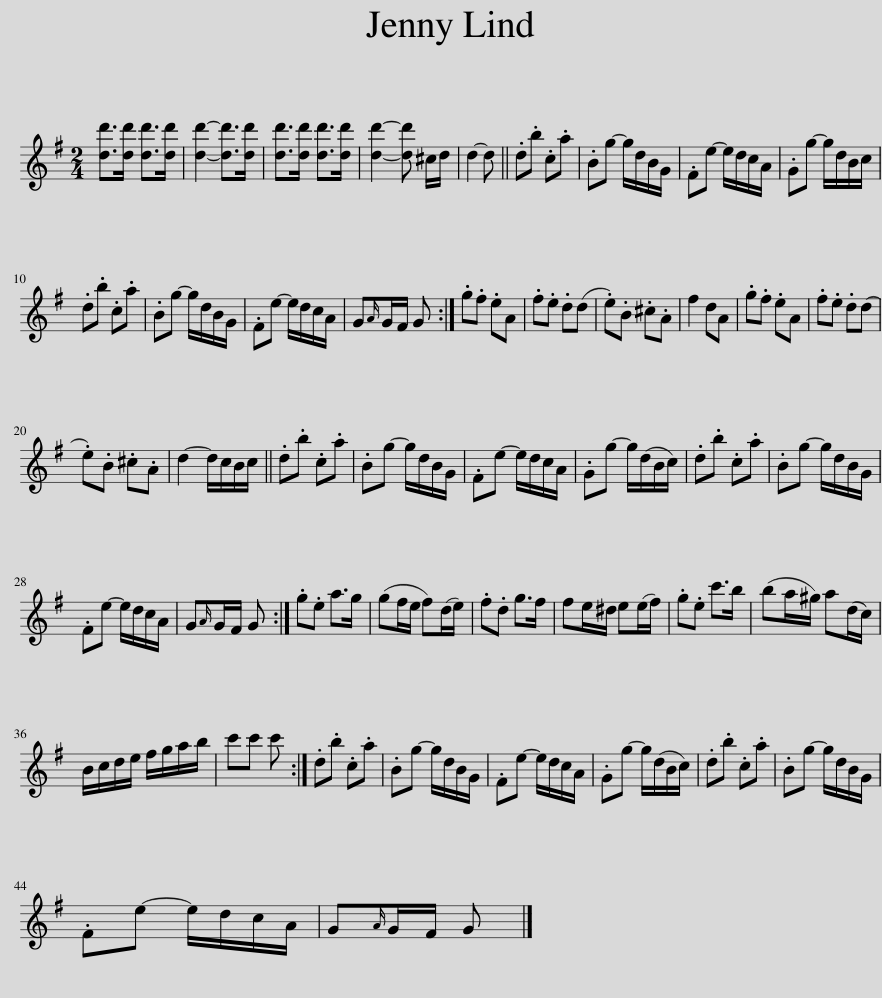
X:1
L:1/8
M:2/4
I:linebreak $
K:G
V:1 treble
V:1
 [dd']>[dd'] [dd']>[dd'] | [dd']2- [dd']>[dd'] | [dd']>[dd'] [dd']>[dd'] | [dd']2- [dd'] ^c/d/ | d2- d || %5
 .d.b .c.a | .Bg- g/d/B/G/ | .Fe- e/d/c/A/ | .Gg- g/d/B/c/ |$ .d.b .c.a | %10
 .Bg- g/d/B/G/ | .Fe- e/d/c/A/ | G{A}G/F/ G :| .g.f .eA | .f.e .d(d | %15
 .e).B .^c.A | f2 dA | .g.f .eA | .f.e .d(d |$ .e).B .^c.A | %20
 d2- d/c/B/c/ || .d.b .c.a | .Bg- g/d/B/G/ | .Fe- e/d/c/A/ | .Gg- g/(d/B/c/) | %25
 .d.b .c.a | .Bg- g/d/B/G/ |$ .Fe- e/d/c/A/ | G{A}G/F/ G :| .g.e a>g | %30
 (gf/e/ f)(d/e/) | .f.d g>f | fe/^d/ e(e/f/) | .g.e c'>b | (ba/^g/) a(d/c/) |$ %35
 B/c/d/e/ f/g/a/b/ | c'c' c' :| .d.b .c.a | .Bg- g/d/B/G/ | .Fe- e/d/c/A/ | %40
 .Gg- g/(d/B/c/) | .d.b .c.a | .Bg- g/d/B/G/ |$ .Fe- e/d/c/A/ | G{A}G/F/ G |] %45
